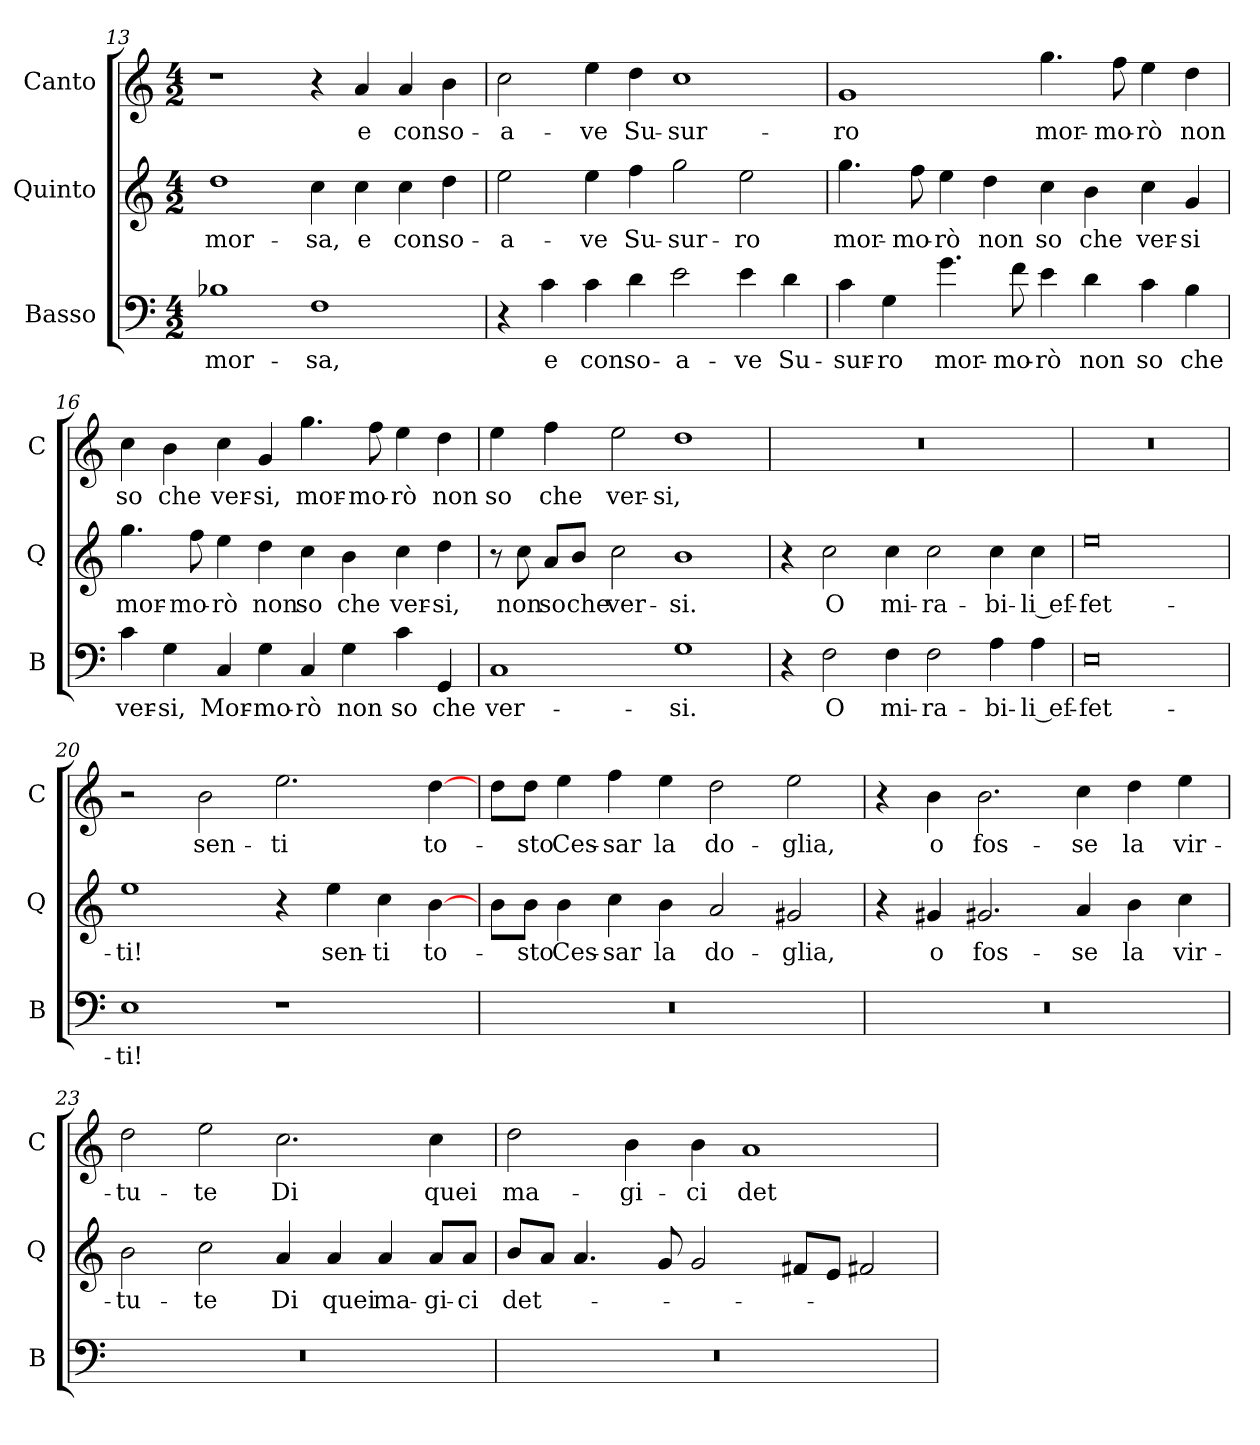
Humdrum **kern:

**kern	**text	**kern	**text	**kern	**text
*part3	*part3	*part2	*part2	*part1	*part1
*staff3	*staff3	*staff2	*staff2	*staff1	*staff1
*I"Basso	*	*I"Quinto	*	*I"Canto	*
*I'B	*	*I'Q	*	*I'C	*
*clefF4	*	*clefG2	*	*clefG2	*
*k[]	*	*k[]	*	*k[]	*
*M4/2	*	*M4/2	*	*M4/2	*
=13	=13	=13	=13	=13	=13
1B-X	-mor-	1dd	-mor-	1r	.
1F	-sa,	4cc	-sa,	4r	.
.	.	4cc	e	4a	e
.	.	4cc	con	4a	con
.	.	4dd	so-	4b	so-
=14	=14	=14	=14	=14	=14
4r	.	2ee	-a-	2cc	-a-
4c	e	.	.	.	.
4c	con	4ee	-ve	4ee	-ve
4d	so-	4ff	Su-	4dd	Su-
2e	-a-	2gg	-sur-	1cc	-sur-
4e	-ve	2ee	-ro	.	.
4d	Su-	.	.	.	.
=15	=15	=15	=15	=15	=15
4c	-sur-	4.gg	mor-	1g	-ro
4G	-ro	.	.	.	.
.	.	8ff	-mo-	.	.
4.g	mor-	4ee	-rò	.	.
.	.	4dd	non	.	.
8f	-mo-	.	.	.	.
4e	-rò	4cc	so	4.gg	mor-
4d	non	4b	che	.	.
.	.	.	.	8ff	-mo-
4c	so	4cc	ver-	4ee	-rò
4B	che	4g	-si	4dd	non
=16	=16	=16	=16	=16	=16
4c	ver-	4.gg	mor-	4cc	so
4G	-si,	.	.	4b	che
.	.	8ff	-mo-	.	.
4C	Mor-	4ee	-rò	4cc	ver-
4G	-mo-	4dd	non	4g	-si,
4C	-rò	4cc	so	4.gg	mor-
4G	non	4b	che	.	.
.	.	.	.	8ff	-mo-
4c	so	4cc	ver-	4ee	-rò
4GG	che	4dd	-si,	4dd	non
=17	=17	=17	=17	=17	=17
1C	ver-	8r	.	4ee	so
.	.	8cc	non	.	.
.	.	8aL	so	4ff	che
.	.	8bJ	che	.	.
.	.	2cc	ver-	2ee	ver-
1G	-si.	1b	-si.	1dd	-si,
=18	=18	=18	=18	=18	=18
4r	.	4r	.	0r	.
2F	O	2cc	O	.	.
4F	mi-	4cc	mi-	.	.
2F	-ra-	2cc	-ra-	.	.
4A	-bi-	4cc	-bi-	.	.
4A	-li ef-	4cc	-li ef-	.	.
=19	=19	=19	=19	=19	=19
0E	-fet-	0ee	-fet-	0r	.
=20	=20	=20	=20	=20	=20
1E	-ti!	1ee	-ti!	2r	.
.	.	.	.	2b	sen-
1r	.	4r	.	2.ee	-ti
.	.	4ee	sen-	.	.
.	.	4cc	-ti	.	.
.	.	[4b	to-	[4dd	to-
=21	=21	=21	=21	=21	=21
0r	.	8bL	.	8ddL	.
.	.	8bJ	-sto	8ddJ	-sto
.	.	4b	Ces-	4ee	Ces-
.	.	4cc	-sar	4ff	-sar
.	.	4b	la	4ee	la
.	.	2a	do-	2dd	do-
.	.	2g#X	-glia,	2ee	-glia,
=22	=22	=22	=22	=22	=22
0r	.	4r	.	4r	.
.	.	4g#X	o	4b	o
.	.	2.g#X	fos-	2.b	fos-
.	.	4a	-se	4cc	-se
.	.	4b	la	4dd	la
.	.	4cc	vir-	4ee	vir-
=23	=23	=23	=23	=23	=23
0r	.	2b	-tu-	2dd	-tu-
.	.	2cc	-te	2ee	-te
.	.	4a	Di	2.cc	Di
.	.	4a	quei	.	.
.	.	4a	ma-	.	.
.	.	8aL	-gi-	4cc	quei
.	.	8aJ	-ci	.	.
=24	=24	=24	=24	=24	=24
0r	.	8bL	det-	2dd	ma-
.	.	8aJ	.	.	.
.	.	4.a	.	.	.
.	.	.	.	4b	-gi-
.	.	8g	.	.	.
.	.	2g	.	4b	-ci
.	.	.	.	1a	det-
.	.	8f#XL	.	.	.
.	.	8eJ	.	.	.
.	.	2f#X	.	.	.
=	=	=	=	=	=
*-	*-	*-	*-	*-	*-
